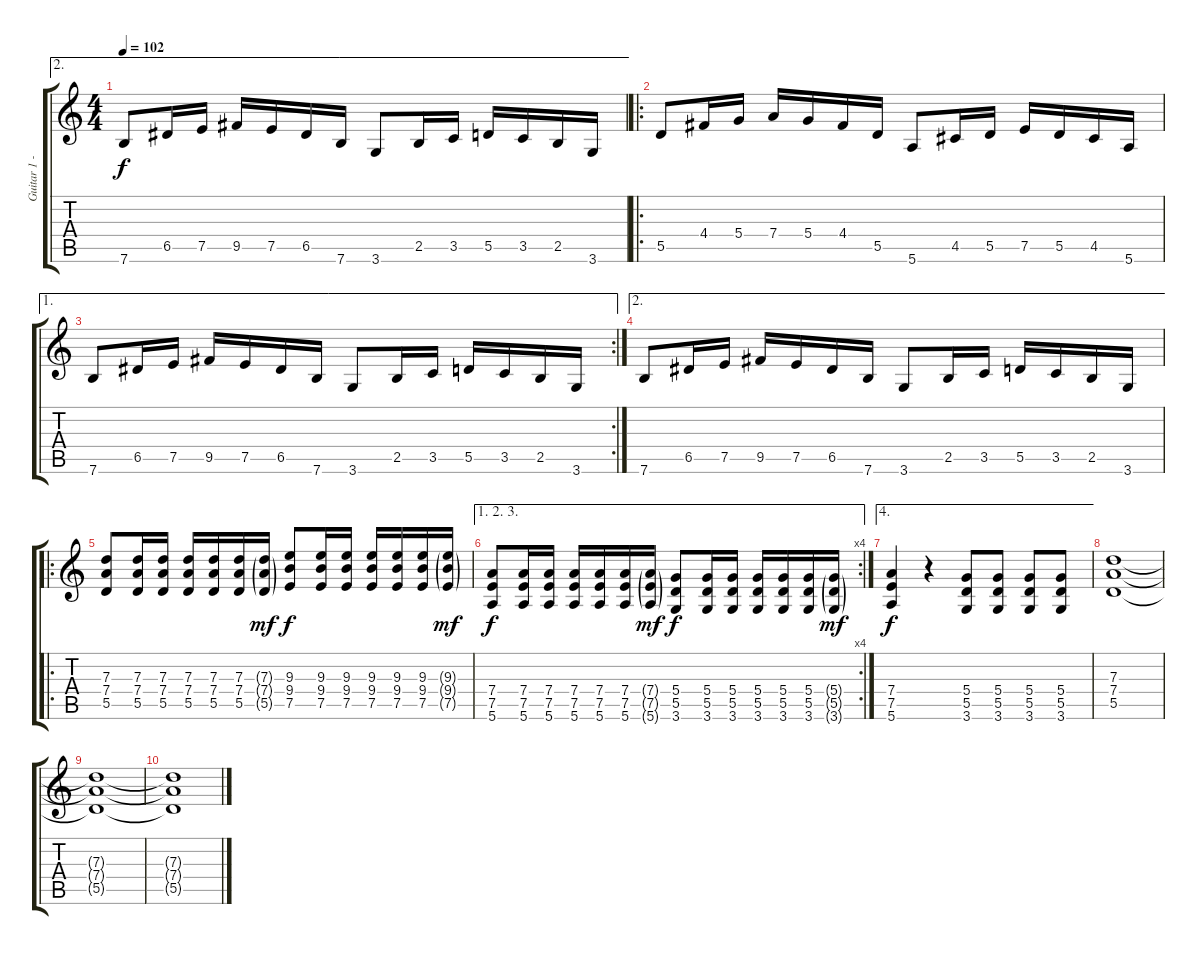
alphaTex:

\track ("Guitar 1 - Distortion" "Guitar 1 -") {instrument distortionguitar}
\staff {score tabs}
\tuning (E4 B3 G3 D3 A2 E2) {hide}
\ae 2
\ts (4 4)
\tempo 102
\clef g2
\ks c
7.6.8{dy f} 6.5.16 7.5.16 9.5.16 7.5.16 6.5.16 7.6.16 3.6.8 2.5.16 3.5.16 5.5.16 3.5.16 2.5.16 3.6.16 |
\ro
5.5.8 4.4.16 5.4.16 7.4.16 5.4.16 4.4.16 5.5.16 5.6.8 4.5.16 5.5.16 7.5.16 5.5.16 4.5.16 5.6.16 |
\ae 1
\rc 2
7.6.8 6.5.16 7.5.16 9.5.16 7.5.16 6.5.16 7.6.16 3.6.8 2.5.16 3.5.16 5.5.16 3.5.16 2.5.16 3.6.16 |
\ae 2
7.6.8 6.5.16 7.5.16 9.5.16 7.5.16 6.5.16 7.6.16 3.6.8 2.5.16 3.5.16 5.5.16 3.5.16 2.5.16 3.6.16 |
\ro
(7.3 7.4 5.5).8 (7.3 7.4 5.5).16 (7.3 7.4 5.5).16 (7.3 7.4 5.5).16 (7.3 7.4 5.5).16 (7.3 7.4 5.5).16 (7.3{g} 7.4{g} 5.5{g}).16{dy mf} (9.3 9.4 7.5).8{dy f} (9.3 9.4 7.5).16 (9.3 9.4 7.5).16 (9.3 9.4 7.5).16 (9.3 9.4 7.5).16 (9.3 9.4 7.5).16 (9.3{g} 9.4{g} 7.5{g}).16{dy mf} |
\ae (1 2 3)
\rc 4
(7.4 7.5 5.6).8{dy f} (7.4 7.5 5.6).16 (7.4 7.5 5.6).16 (7.4 7.5 5.6).16 (7.4 7.5 5.6).16 (7.4 7.5 5.6).16 (7.4{g} 7.5{g} 5.6{g}).16{dy mf} (5.4 5.5 3.6).8{dy f} (5.4 5.5 3.6).16 (5.4 5.5 3.6).16 (5.4 5.5 3.6).16 (5.4 5.5 3.6).16 (5.4 5.5 3.6).16 (5.4{g} 5.5{g} 3.6{g}).16{dy mf} |
\ae 4
(7.4 7.5 5.6).4{dy f} r.4 (5.4 5.5 3.6).8 (5.4 5.5 3.6).8 (5.4 5.5 3.6).8 (5.4 5.5 3.6).8 |
(7.3 7.4 5.5).1 |
(7.3{t} 7.4{t} 5.5{t}).1 |
(7.3{t} 7.4{t} 5.5{t}).1
